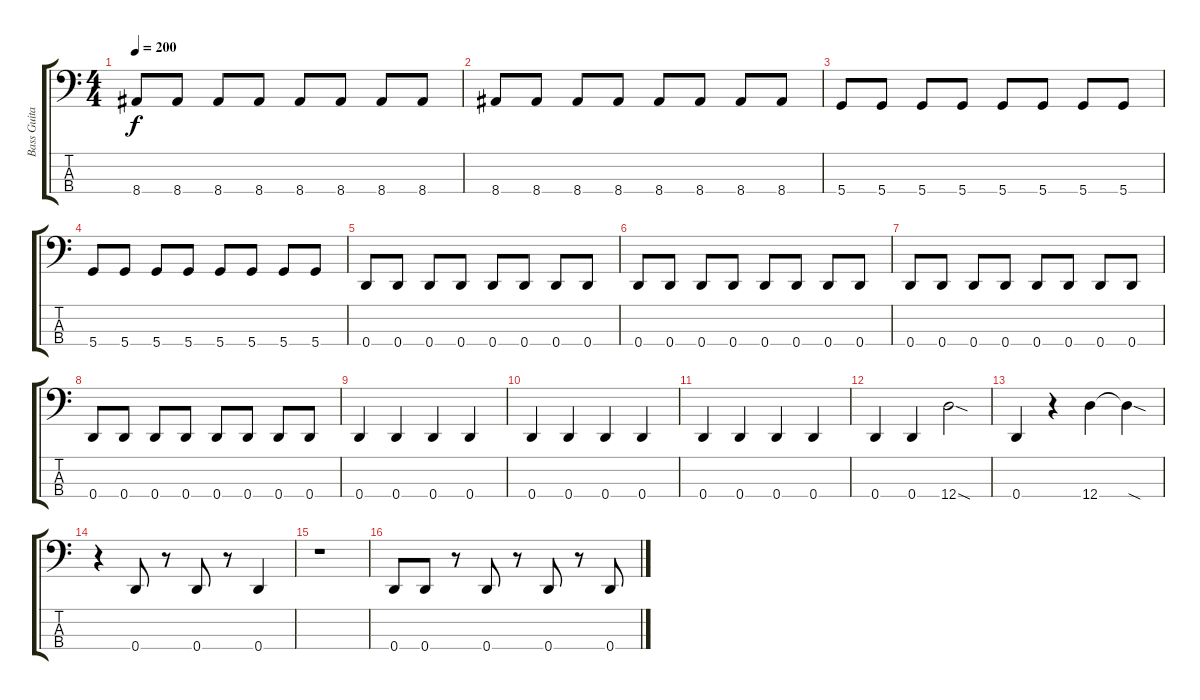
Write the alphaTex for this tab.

\track ("Bass Guitar (Andy)" "Bass Guita") {instrument electricbasspick}
\staff {score tabs}
\tuning (G2 D2 A1 D1) {hide}
\ts (4 4)
\tempo 200
\clef f4
\ks c
8.4.8{dy f} 8.4.8 8.4.8 8.4.8 8.4.8 8.4.8 8.4.8 8.4.8 |
8.4.8 8.4.8 8.4.8 8.4.8 8.4.8 8.4.8 8.4.8 8.4.8 |
5.4.8 5.4.8 5.4.8 5.4.8 5.4.8 5.4.8 5.4.8 5.4.8 |
5.4.8 5.4.8 5.4.8 5.4.8 5.4.8 5.4.8 5.4.8 5.4.8 |
0.4.8 0.4.8 0.4.8 0.4.8 0.4.8 0.4.8 0.4.8 0.4.8 |
0.4.8 0.4.8 0.4.8 0.4.8 0.4.8 0.4.8 0.4.8 0.4.8 |
0.4.8 0.4.8 0.4.8 0.4.8 0.4.8 0.4.8 0.4.8 0.4.8 |
0.4.8 0.4.8 0.4.8 0.4.8 0.4.8 0.4.8 0.4.8 0.4.8 |
0.4.4 0.4.4 0.4.4 0.4.4 |
0.4.4 0.4.4 0.4.4 0.4.4 |
0.4.4 0.4.4 0.4.4 0.4.4 |
0.4.4 0.4.4 12.4{sod}.2 |
0.4.4 r.4 12.4.4 12.4{sod t}.4 |
r.4 0.4.8 r.8 0.4.8 r.8 0.4.4 |
r.1 |
0.4.8 0.4.8 r.8 0.4.8 r.8 0.4.8 r.8 0.4.8
